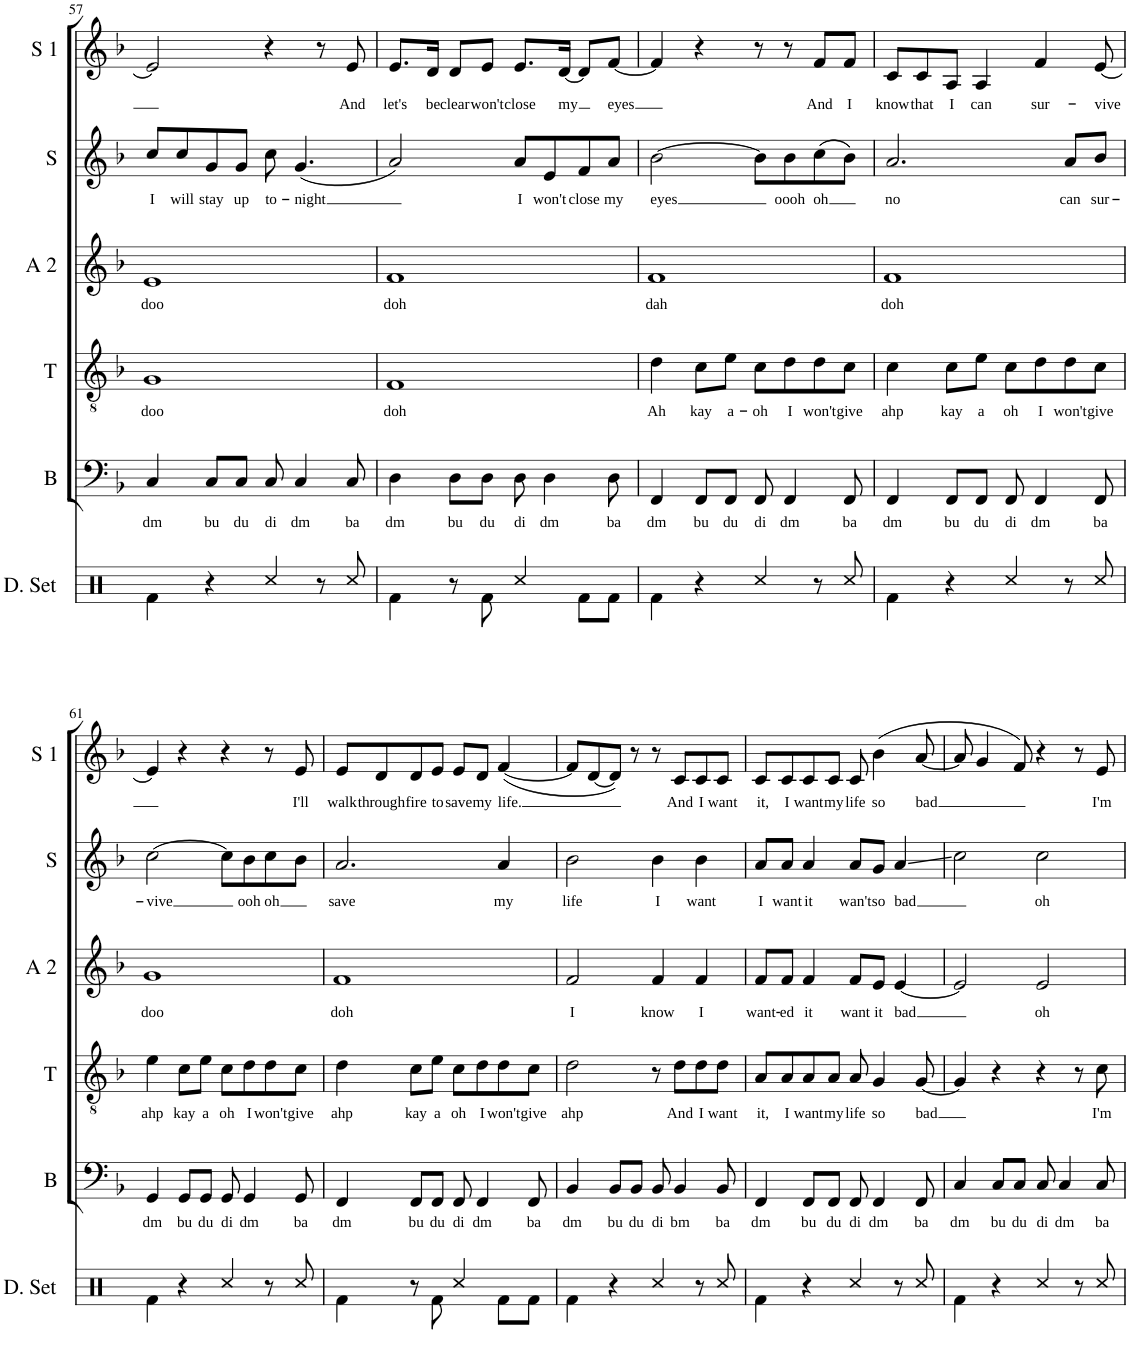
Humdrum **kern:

**kern	**kern	**text	**kern	**text	**kern	**text	**kern	**text	**kern	**text
*part6	*part5	*part5	*part4	*part4	*part3	*part3	*part2	*part2	*part1	*part1
*staff6	*staff5	*staff5	*staff4	*staff4	*staff3	*staff3	*staff2	*staff2	*staff1	*staff1
*I"Drumset	*I"Bass	*	*I"Tenor	*	*I"Alto 2	*	*I"Soprano	*	*I"Solo 1	*
*I'D. Set	*I'B	*	*I'T	*	*I'A 2	*	*I'S	*	*I'S 1	*
!!LO:PB:g=z
*clefX	*clefF4	*	*clefGv2	*	*clefG2	*	*clefG2	*	*clefG2	*
*k[]	*k[b-]	*	*k[b-]	*	*k[b-]	*	*k[b-]	*	*k[b-]	*
*	*F:	*	*F:	*	*F:	*	*F:	*	*F:	*
*M4/4	*M4/4	*	*M4/4	*	*M4/4	*	*M4/4	*	*M4/4	*
=57	=57	=57	=57	=57	=57	=57	=57	=57	=57	=57
!	!	!LO:LY:b	!	!LO:LY:b	!	!LO:LY:b	!	!LO:LY:b	!	!
4Rf\	4C/	dm	1G	doo	1e	doo	8cc/L	I	2e/]	.
!	!	!	!	!	!	!	!	!LO:LY:b	!	!
.	.	.	.	.	.	.	8cc/	will	.	.
!	!	!LO:LY:b	!	!	!	!	!	!LO:LY:b	!	!
4r	8C/L	bu	.	.	.	.	8g/	stay	.	.
!	!	!LO:LY:b	!	!	!	!	!	!LO:LY:b	!	!
.	8C/J	du	.	.	.	.	8g/J	up	.	.
!	!	!LO:LY:b	!	!	!	!	!	!LO:LY:b	!	!
4Rcc/	8C/	di	.	.	.	.	8cc\	to-	4r	.
!	!	!LO:LY:b	!	!	!	!	!	!LO:LY:b	!	!
.	4C/	dm	.	.	.	.	(<4.g/	-night	.	.
8r	.	.	.	.	.	.	.	.	8r	.
!	!	!LO:LY:b	!	!	!	!	!	!	!	!LO:LY:b
8Rcc/	8C/	ba	.	.	.	.	.	.	8e/	And
=58	=58	=58	=58	=58	=58	=58	=58	=58	=58	=58
!	!	!LO:LY:b	!	!LO:LY:b	!	!LO:LY:b	!	!	!	!LO:LY:b
4Rf\	4D\	dm	1F	doh	1f	doh	2a/)	.	8.e/L	let's
!	!	!	!	!	!	!	!	!	!	!LO:LY:b
.	.	.	.	.	.	.	.	.	16d/Jk	be
!	!	!LO:LY:b	!	!	!	!	!	!	!	!LO:LY:b
8r	8D\L	bu	.	.	.	.	.	.	8d/L	clear
!	!	!LO:LY:b	!	!	!	!	!	!	!	!LO:LY:b
8Rf\	8D\J	du	.	.	.	.	.	.	8e/J	won't
!	!	!LO:LY:b	!	!	!	!	!	!LO:LY:b	!	!LO:LY:b
4Rcc/	8D\	di	.	.	.	.	8a/L	I	8.e/L	close
!	!	!LO:LY:b	!	!	!	!	!	!LO:LY:b	!	!
.	4D\	dm	.	.	.	.	8e/	won't	.	.
!	!	!	!	!	!	!	!	!	!	!LO:LY:b
.	.	.	.	.	.	.	.	.	[16d/Jk	my
!	!	!	!	!	!	!	!	!LO:LY:b	!	!
8Rf\L	.	.	.	.	.	.	8f/	close	8d/L]	.
!	!	!LO:LY:b	!	!	!	!	!	!LO:LY:b	!	!LO:LY:b
8Rf\J	8D\	ba	.	.	.	.	8a/J	my	[8f/J	eyes
=59	=59	=59	=59	=59	=59	=59	=59	=59	=59	=59
!	!	!LO:LY:b	!	!LO:LY:b	!	!LO:LY:b	!	!LO:LY:b	!	!
4Rf\	4FF/	dm	4d\	Ah	1f	dah	[2b-\	eyes	4f/]	.
!	!	!LO:LY:b	!	!LO:LY:b	!	!	!	!	!	!
4r	8FF/L	bu	8c\L	kay	.	.	.	.	4r	.
!	!	!LO:LY:b	!	!LO:LY:b	!	!	!	!	!	!
.	8FF/J	du	8e\J	a-	.	.	.	.	.	.
!	!	!LO:LY:b	!	!LO:LY:b	!	!	!	!	!	!
4Rcc/	8FF/	di	8c\L	-oh	.	.	8b-\L]	.	8r	.
!	!	!LO:LY:b	!	!LO:LY:b	!	!	!	!LO:LY:b	!	!
.	4FF/	dm	8d\	I	.	.	8b-\	oooh	8r	.
!	!	!	!	!LO:LY:b	!	!	!	!LO:LY:b	!	!LO:LY:b
8r	.	.	8d\	won't	.	.	(>8cc\	oh	8f/L	And
!	!	!LO:LY:b	!	!LO:LY:b	!	!	!	!	!	!LO:LY:b
8Rcc/	8FF/	ba	8c\J	give	.	.	8b-\J)	.	8f/J	I
=60	=60	=60	=60	=60	=60	=60	=60	=60	=60	=60
!	!	!LO:LY:b	!	!LO:LY:b	!	!LO:LY:b	!	!LO:LY:b	!	!LO:LY:b
4Rf\	4FF/	dm	4c\	ahp	1f	doh	2.a/	no	8c/L	know
!	!	!	!	!	!	!	!	!	!	!LO:LY:b
.	.	.	.	.	.	.	.	.	8c/	that
!	!	!LO:LY:b	!	!LO:LY:b	!	!	!	!	!	!LO:LY:b
4r	8FF/L	bu	8c\L	kay	.	.	.	.	8A/J	I
!	!	!LO:LY:b	!	!LO:LY:b	!	!	!	!	!	!LO:LY:b
.	8FF/J	du	8e\J	a	.	.	.	.	4A/	can
!	!	!LO:LY:b	!	!LO:LY:b	!	!	!	!	!	!
4Rcc/	8FF/	di	8c\L	oh	.	.	.	.	.	.
!	!	!LO:LY:b	!	!LO:LY:b	!	!	!	!	!	!LO:LY:b
.	4FF/	dm	8d\	I	.	.	.	.	4f/	sur-
!	!	!	!	!LO:LY:b	!	!	!	!LO:LY:b	!	!
8r	.	.	8d\	won't	.	.	8a/L	can	.	.
!	!	!LO:LY:b	!	!LO:LY:b	!	!	!	!LO:LY:b	!	!LO:LY:b
8Rcc/	8FF/	ba	8c\J	give	.	.	8b-/J	sur-	[8e/	-vive
!!LO:LB:g=z
=61	=61	=61	=61	=61	=61	=61	=61	=61	=61	=61
!	!	!LO:LY:b	!	!LO:LY:b	!	!LO:LY:b	!	!LO:LY:b	!	!
4Rf\	4GG/	dm	4e\	ahp	1g	doo	[2cc\	-vive	4e/]	.
!	!	!LO:LY:b	!	!LO:LY:b	!	!	!	!	!	!
4r	8GG/L	bu	8c\L	kay	.	.	.	.	4r	.
!	!	!LO:LY:b	!	!LO:LY:b	!	!	!	!	!	!
.	8GG/J	du	8e\J	a	.	.	.	.	.	.
!	!	!LO:LY:b	!	!LO:LY:b	!	!	!	!	!	!
4Rcc/	8GG/	di	8c\L	oh	.	.	8cc\L]	.	4r	.
!	!	!LO:LY:b	!	!LO:LY:b	!	!	!	!LO:LY:b	!	!
.	4GG/	dm	8d\	I	.	.	8b-\	ooh	.	.
!	!	!	!	!LO:LY:b	!	!	!	!LO:LY:b	!	!
8r	.	.	8d\	won't	.	.	8cc\	oh	8r	.
!	!	!LO:LY:b	!	!LO:LY:b	!	!	!	!	!	!LO:LY:b
8Rcc/	8GG/	ba	8c\J	give	.	.	8b-\J	.	8e/	I'll
=62	=62	=62	=62	=62	=62	=62	=62	=62	=62	=62
!	!	!LO:LY:b	!	!LO:LY:b	!	!LO:LY:b	!	!LO:LY:b	!	!LO:LY:b
4Rf\	4FF/	dm	4d\	ahp	1f	doh	2.a/	save	8e/L	walk
!	!	!	!	!	!	!	!	!	!	!LO:LY:b
.	.	.	.	.	.	.	.	.	8d/	through
!	!	!LO:LY:b	!	!LO:LY:b	!	!	!	!	!	!LO:LY:b
8r	8FF/L	bu	8c\L	kay	.	.	.	.	8d/	fire
!	!	!LO:LY:b	!	!LO:LY:b	!	!	!	!	!	!LO:LY:b
8Rf\	8FF/J	du	8e\J	a	.	.	.	.	8e/J	to
!	!	!LO:LY:b	!	!LO:LY:b	!	!	!	!	!	!LO:LY:b
4Rcc/	8FF/	di	8c\L	oh	.	.	.	.	8e/L	save
!	!	!LO:LY:b	!	!LO:LY:b	!	!	!	!	!	!LO:LY:b
.	4FF/	dm	8d\	I	.	.	.	.	8d/J	my
!	!	!	!	!LO:LY:b	!	!	!	!LO:LY:b	!	!LO:LY:b
8Rf\L	.	.	8d\	won't	.	.	4a/	my	(<[4f/	life.
!	!	!LO:LY:b	!	!LO:LY:b	!	!	!	!	!	!
8Rf\J	8FF/	ba	8c\J	give	.	.	.	.	.	.
=63	=63	=63	=63	=63	=63	=63	=63	=63	=63	=63
!	!	!LO:LY:b	!	!LO:LY:b	!	!LO:LY:b	!	!LO:LY:b	!	!
4Rf\	4BB-/	dm	2d\	ahp	2f/	I	2b-\	life	8f/L]	.
.	.	.	.	.	.	.	.	.	[8d/	.
!	!	!LO:LY:b	!	!	!	!	!	!	!	!
4r	8BB-/L	bu	.	.	.	.	.	.	8d/J])	.
!	!	!LO:LY:b	!	!	!	!	!	!	!	!
.	8BB-/J	du	.	.	.	.	.	.	8r	.
!	!	!LO:LY:b	!	!	!	!LO:LY:b	!	!LO:LY:b	!	!
4Rcc/	8BB-/	di	8r	.	4f/	know	4b-\	I	8r	.
!	!	!LO:LY:b	!	!LO:LY:b	!	!	!	!	!	!LO:LY:b
.	4BB-/	bm	8d\L	And	.	.	.	.	8c/L	And
!	!	!	!	!LO:LY:b	!	!LO:LY:b	!	!LO:LY:b	!	!LO:LY:b
8r	.	.	8d\	I	4f/	I	4b-\	want	8c/	I
!	!	!LO:LY:b	!	!LO:LY:b	!	!	!	!	!	!LO:LY:b
8Rcc/	8BB-/	ba	8d\J	want	.	.	.	.	8c/J	want
=64	=64	=64	=64	=64	=64	=64	=64	=64	=64	=64
!	!	!LO:LY:b	!	!LO:LY:b	!	!LO:LY:b	!	!LO:LY:b	!	!LO:LY:b
4Rf\	4FF/	dm	8A/L	it,	8f/L	want-	8a/L	I	8c/L	it,
!	!	!	!	!LO:LY:b	!	!LO:LY:b	!	!LO:LY:b	!	!LO:LY:b
.	.	.	8A/	I	8f/J	-ed	8a/J	want	8c/	I
!	!	!LO:LY:b	!	!LO:LY:b	!	!LO:LY:b	!	!LO:LY:b	!	!LO:LY:b
4r	8FF/L	bu	8A/	want	4f/	it	4a/	it	8c/	want
!	!	!LO:LY:b	!	!LO:LY:b	!	!	!	!	!	!LO:LY:b
.	8FF/J	du	8A/J	my	.	.	.	.	8c/J	my
!	!	!LO:LY:b	!	!LO:LY:b	!	!LO:LY:b	!	!LO:LY:b	!	!LO:LY:b
4Rcc/	8FF/	di	8A/	life	8f/L	want	8a/L	wan't	8c/	life
!	!	!LO:LY:b	!	!LO:LY:b	!	!LO:LY:b	!	!LO:LY:b	!	!LO:LY:b
.	4FF/	dm	4G/	so	8e/J	it	8g/J	so	(>4b-\	so
!	!	!	!	!	!	!LO:LY:b	!	!LO:LY:b	!	!
8r	.	.	.	.	[4e/	bad	4a/	bad	.	.
!	!	!LO:LY:b	!	!LO:LY:b	!	!	!	!	!	!LO:LY:b
8Rcc/	8FF/	ba	[8G/	bad	.	.	.	.	[8a/	bad
=65	=65	=65	=65	=65	=65	=65	=65	=65	=65	=65
!	!	!LO:LY:b	!	!	!	!	!	!	!	!
4Rf\	4C/	dm	4G/]	.	2e/]	.	2cc\	.	8a/]	.
.	.	.	.	.	.	.	.	.	4g/	.
!	!	!LO:LY:b	!	!	!	!	!	!	!	!
4r	8C/L	bu	4r	.	.	.	.	.	.	.
!	!	!LO:LY:b	!	!	!	!	!	!	!	!
.	8C/J	du	.	.	.	.	.	.	8f/)	.
!	!	!LO:LY:b	!	!	!	!LO:LY:b	!	!LO:LY:b	!	!
4Rcc/	8C/	di	4r	.	2e/	oh	2cc\	oh	4r	.
!	!	!LO:LY:b	!	!	!	!	!	!	!	!
.	4C/	dm	.	.	.	.	.	.	.	.
8r	.	.	8r	.	.	.	.	.	8r	.
!	!	!LO:LY:b	!	!LO:LY:b	!	!	!	!	!	!LO:LY:b
8Rcc/	8C/	ba	8c\	I'm	.	.	.	.	8e/	I'm
=	=	=	=	=	=	=	=	=	=	=
*-	*-	*-	*-	*-	*-	*-	*-	*-	*-	*-
